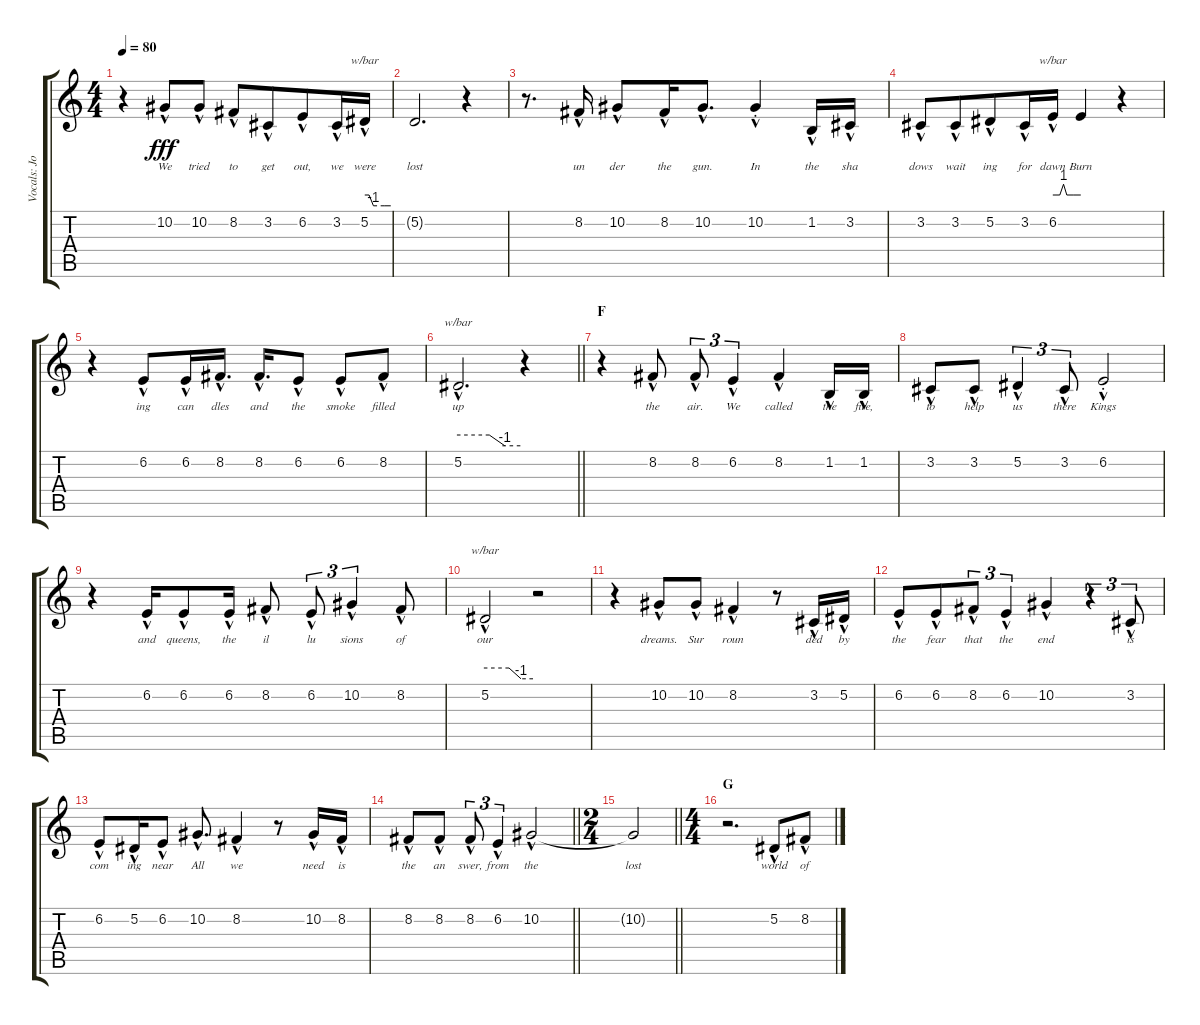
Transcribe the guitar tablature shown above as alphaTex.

\track ("Vocals: Johnny" "Vocals: Jo") {instrument lead2sawtooth}
\staff {score tabs}
\tuning (Eb4 Bb3 Gb3 Db3 Ab2 Eb2) {hide}
\ts (4 4)
\tempo 80
\clef g2
\ks c
r.4{dy fff beam merge} 10.2{hac}.8{lyrics (0 "We") lyrics (1 "") lyrics (2 "") lyrics (3 "") lyrics (4 "")} 10.2{hac}.8{lyrics (0 "tried") lyrics (1 "") lyrics (2 "") lyrics (3 "") lyrics (4 "")} 8.2{hac}.8{lyrics (0 "to") lyrics (1 "") lyrics (2 "") lyrics (3 "") lyrics (4 "")} 3.2{hac}.8{lyrics (0 "get") lyrics (1 "") lyrics (2 "") lyrics (3 "") lyrics (4 "") beam merge} 6.2{hac}.8{lyrics (0 "out,") lyrics (1 "") lyrics (2 "") lyrics (3 "") lyrics (4 "")} 3.2{hac}.16{lyrics (0 "we") lyrics (1 "") lyrics (2 "") lyrics (3 "") lyrics (4 "")} 5.2{hac}.16{tbe (custom default 0 0 10 0 20 -4 45 -4 60 -4) lyrics (0 "were") lyrics (1 "") lyrics (2 "") lyrics (3 "") lyrics (4 "")} |
5.2{t}.2{d lyrics (0 "lost") lyrics (1 "") lyrics (2 "") lyrics (3 "") lyrics (4 "")} r.4 |
r.8{d beam merge} 8.2{hac}.16{lyrics (0 "un") lyrics (1 "") lyrics (2 "") lyrics (3 "") lyrics (4 "")} 10.2{hac}.8{lyrics (0 "der") lyrics (1 "") lyrics (2 "") lyrics (3 "") lyrics (4 "")} 8.2{hac}.16{lyrics (0 "the") lyrics (1 "") lyrics (2 "") lyrics (3 "") lyrics (4 "")} 10.2{hac}.8{d lyrics (0 "gun.") lyrics (1 "") lyrics (2 "") lyrics (3 "") lyrics (4 "") beam merge} 10.2{hac st}.4{lyrics (0 "In") lyrics (1 "") lyrics (2 "") lyrics (3 "") lyrics (4 "")} 1.2{hac}.16{lyrics (0 "the") lyrics (1 "") lyrics (2 "") lyrics (3 "") lyrics (4 "")} 3.2{hac}.16{lyrics (0 "sha") lyrics (1 "") lyrics (2 "") lyrics (3 "") lyrics (4 "")} |
3.2{hac}.8{lyrics (0 "dows") lyrics (1 "") lyrics (2 "") lyrics (3 "") lyrics (4 "")} 3.2{hac}.8{lyrics (0 "wait") lyrics (1 "") lyrics (2 "") lyrics (3 "") lyrics (4 "") beam merge} 5.2{hac}.8{lyrics (0 "ing") lyrics (1 "") lyrics (2 "") lyrics (3 "") lyrics (4 "")} 3.2{hac}.16{lyrics (0 "for") lyrics (1 "") lyrics (2 "") lyrics (3 "") lyrics (4 "")} 6.2{hac}.16{tbe (custom default 0 0 15 0 23 4 30 0 45 0 60 0) lyrics (0 "dawn") lyrics (1 "") lyrics (2 "") lyrics (3 "") lyrics (4 "")} 6.2{t}.4{lyrics (0 "Burn") lyrics (1 "") lyrics (2 "") lyrics (3 "") lyrics (4 "")} r.4 |
r.4 6.2{hac}.8{lyrics (0 "ing") lyrics (1 "") lyrics (2 "") lyrics (3 "") lyrics (4 "") beam merge} 6.2{hac}.16{lyrics (0 "can") lyrics (1 "") lyrics (2 "") lyrics (3 "") lyrics (4 "")} 8.2{hac}.16{d lyrics (0 "dles") lyrics (1 "") lyrics (2 "") lyrics (3 "") lyrics (4 "")} 8.2{hac}.16{d lyrics (0 "and") lyrics (1 "") lyrics (2 "") lyrics (3 "") lyrics (4 "")} 6.2{hac}.8{lyrics (0 "the") lyrics (1 "") lyrics (2 "") lyrics (3 "") lyrics (4 "")} 6.2{hac}.8{lyrics (0 "smoke") lyrics (1 "") lyrics (2 "") lyrics (3 "") lyrics (4 "") beam merge} 8.2{hac}.8{lyrics (0 "filled") lyrics (1 "") lyrics (2 "") lyrics (3 "") lyrics (4 "")} |
\barLineRight lightlight
5.2{hac}.2{d tbe (custom default 0 0 30 0 45 -4 60 -4) lyrics (0 "up") lyrics (1 "") lyrics (2 "") lyrics (3 "") lyrics (4 "")} r.4 |
\section ("" "F")
r.4 8.2{hac}.8{lyrics (0 "the") lyrics (1 "") lyrics (2 "") lyrics (3 "") lyrics (4 "")} 8.2{hac}.8{tu (3 2) lyrics (0 "air.") lyrics (1 "") lyrics (2 "") lyrics (3 "") lyrics (4 "")} 6.2{hac}.4{tu (3 2) lyrics (0 "We") lyrics (1 "") lyrics (2 "") lyrics (3 "") lyrics (4 "")} 8.2{hac}.4{lyrics (0 "called") lyrics (1 "") lyrics (2 "") lyrics (3 "") lyrics (4 "")} 1.2{hac}.16{lyrics (0 "the") lyrics (1 "") lyrics (2 "") lyrics (3 "") lyrics (4 "")} 1.2{hac}.16{lyrics (0 "fire,") lyrics (1 "") lyrics (2 "") lyrics (3 "") lyrics (4 "")} |
3.2{hac}.8{lyrics (0 "to") lyrics (1 "") lyrics (2 "") lyrics (3 "") lyrics (4 "")} 3.2{hac}.8{lyrics (0 "help") lyrics (1 "") lyrics (2 "") lyrics (3 "") lyrics (4 "") beam merge} 5.2{hac}.4{tu (3 2) lyrics (0 "us") lyrics (1 "") lyrics (2 "") lyrics (3 "") lyrics (4 "")} 3.2{hac}.8{tu (3 2) lyrics (0 "there") lyrics (1 "") lyrics (2 "") lyrics (3 "") lyrics (4 "")} 6.2{hac st}.2{lyrics (0 "Kings") lyrics (1 "") lyrics (2 "") lyrics (3 "") lyrics (4 "")} |
r.4 6.2{hac}.16{lyrics (0 "and") lyrics (1 "") lyrics (2 "") lyrics (3 "") lyrics (4 "")} 6.2{hac}.8{lyrics (0 "queens,") lyrics (1 "") lyrics (2 "") lyrics (3 "") lyrics (4 "")} 6.2{hac}.16{lyrics (0 "the") lyrics (1 "") lyrics (2 "") lyrics (3 "") lyrics (4 "")} 8.2{hac}.8{lyrics (0 "il") lyrics (1 "") lyrics (2 "") lyrics (3 "") lyrics (4 "")} 6.2{hac}.8{tu (3 2) lyrics (0 "lu") lyrics (1 "") lyrics (2 "") lyrics (3 "") lyrics (4 "")} 10.2{hac}.4{tu (3 2) lyrics (0 "sions") lyrics (1 "") lyrics (2 "") lyrics (3 "") lyrics (4 "")} 8.2{hac}.8{lyrics (0 "of") lyrics (1 "") lyrics (2 "") lyrics (3 "") lyrics (4 "")} |
5.2{hac}.2{tbe (custom default 0 0 30 0 45 -4 60 -4) lyrics (0 "our") lyrics (1 "") lyrics (2 "") lyrics (3 "") lyrics (4 "")} r.2 |
r.4 10.2{hac}.8{lyrics (0 "dreams.") lyrics (1 "") lyrics (2 "") lyrics (3 "") lyrics (4 "")} 10.2{hac}.8{lyrics (0 "Sur") lyrics (1 "") lyrics (2 "") lyrics (3 "") lyrics (4 "")} 8.2{hac}.4{lyrics (0 "roun") lyrics (1 "") lyrics (2 "") lyrics (3 "") lyrics (4 "")} r.8 3.2{hac}.16{lyrics (0 "ded") lyrics (1 "") lyrics (2 "") lyrics (3 "") lyrics (4 "")} 5.2{hac}.16{lyrics (0 "by") lyrics (1 "") lyrics (2 "") lyrics (3 "") lyrics (4 "")} |
6.2{hac}.8{lyrics (0 "the") lyrics (1 "") lyrics (2 "") lyrics (3 "") lyrics (4 "")} 6.2{hac}.8{lyrics (0 "fear") lyrics (1 "") lyrics (2 "") lyrics (3 "") lyrics (4 "") beam merge} 8.2{hac}.8{tu (3 2) lyrics (0 "that") lyrics (1 "") lyrics (2 "") lyrics (3 "") lyrics (4 "")} 6.2{hac}.4{tu (3 2) lyrics (0 "the") lyrics (1 "") lyrics (2 "") lyrics (3 "") lyrics (4 "")} 10.2{hac}.4{lyrics (0 "end") lyrics (1 "") lyrics (2 "") lyrics (3 "") lyrics (4 "")} r.4{tu (3 2)} 3.2{hac}.8{tu (3 2) lyrics (0 "is") lyrics (1 "") lyrics (2 "") lyrics (3 "") lyrics (4 "")} |
6.2{hac}.8{lyrics (0 "com") lyrics (1 "") lyrics (2 "") lyrics (3 "") lyrics (4 "")} 5.2{hac}.16{lyrics (0 "ing") lyrics (1 "") lyrics (2 "") lyrics (3 "") lyrics (4 "")} 6.2{hac}.8{lyrics (0 "near") lyrics (1 "") lyrics (2 "") lyrics (3 "") lyrics (4 "")} 10.2{hac}.8{d lyrics (0 "All") lyrics (1 "") lyrics (2 "") lyrics (3 "") lyrics (4 "")} 8.2{hac}.4{lyrics (0 "we") lyrics (1 "") lyrics (2 "") lyrics (3 "") lyrics (4 "")} r.8 10.2{hac}.16{lyrics (0 "need") lyrics (1 "") lyrics (2 "") lyrics (3 "") lyrics (4 "")} 8.2{hac}.16{lyrics (0 "is") lyrics (1 "") lyrics (2 "") lyrics (3 "") lyrics (4 "")} |
\barLineRight lightlight
8.2{hac}.8{lyrics (0 "the") lyrics (1 "") lyrics (2 "") lyrics (3 "") lyrics (4 "")} 8.2{hac}.8{lyrics (0 "an") lyrics (1 "") lyrics (2 "") lyrics (3 "") lyrics (4 "")} 8.2{hac}.8{tu (3 2) lyrics (0 "swer,") lyrics (1 "") lyrics (2 "") lyrics (3 "") lyrics (4 "")} 6.2{hac}.4{tu (3 2) lyrics (0 "from") lyrics (1 "") lyrics (2 "") lyrics (3 "") lyrics (4 "")} 10.2{hac}.2{lyrics (0 "the") lyrics (1 "") lyrics (2 "") lyrics (3 "") lyrics (4 "")} |
\ts (2 4)
\barLineRight lightlight
10.2{t}.2{lyrics (0 "lost") lyrics (1 "") lyrics (2 "") lyrics (3 "") lyrics (4 "")} |
\ts (4 4)
\section ("" "G")
r.2{d} 5.2{hac}.8{lyrics (0 "world") lyrics (1 "") lyrics (2 "") lyrics (3 "") lyrics (4 "")} 8.2{hac}.8{lyrics (0 "of") lyrics (1 "") lyrics (2 "") lyrics (3 "") lyrics (4 "")}
